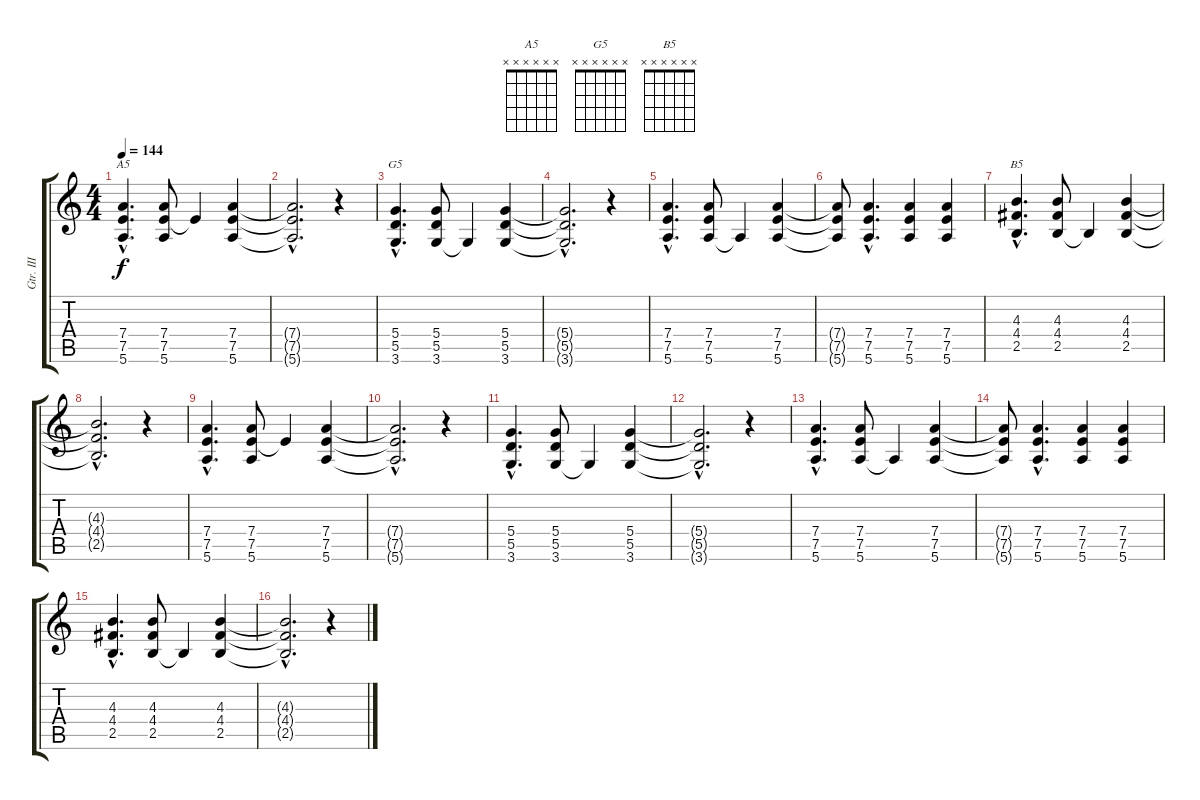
\track ("Gtr. III" "Gtr. III") {instrument overdrivenguitar}
\staff {score tabs}
\tuning (E4 B3 G3 D3 A2 E2) {hide}
\chord ("A5" x x x x x x) {firstfret 0}
\chord ("G5" x x x x x x) {firstfret 0}
\chord ("B5" x x x x x x) {firstfret 0}
\ts (4 4)
\tempo 144
\clef g2
\ks c
(7.4{hac} 7.5{hac} 5.6{hac}).4{d ch "A5" dy f} (7.4 7.5 5.6).8 7.5{t}.4 (7.4 7.5 5.6).4 |
(7.4{hac t} 7.5{hac t} 5.6{hac t}).2{d} r.4 |
(5.4{hac} 5.5{hac} 3.6{hac}).4{d ch "G5"} (5.4 5.5 3.6).8 3.6{t}.4 (5.4 5.5 3.6).4 |
(5.4{hac t} 5.5{hac t} 3.6{hac t}).2{d} r.4 |
(7.4{hac} 7.5{hac} 5.6{hac}).4{d} (7.4 7.5 5.6).8 5.6{t}.4 (7.4 7.5 5.6).4 |
(7.4{t} 7.5{t} 5.6{t}).8 (7.4{hac} 7.5{hac} 5.6{hac}).4{d} (7.4 7.5 5.6).4 (7.4 7.5 5.6).4 |
(4.3{hac} 4.4{hac} 2.5{hac}).4{d ch "B5"} (4.3 4.4 2.5).8 2.5{t}.4 (4.3 4.4 2.5).4 |
(4.3{hac t} 4.4{hac t} 2.5{hac t}).2{d} r.4 |
(7.4{hac} 7.5{hac} 5.6{hac}).4{d} (7.4 7.5 5.6).8 7.5{t}.4 (7.4 7.5 5.6).4 |
(7.4{hac t} 7.5{hac t} 5.6{hac t}).2{d} r.4 |
(5.4{hac} 5.5{hac} 3.6{hac}).4{d} (5.4 5.5 3.6).8 3.6{t}.4 (5.4 5.5 3.6).4 |
(5.4{hac t} 5.5{hac t} 3.6{hac t}).2{d} r.4 |
(7.4{hac} 7.5{hac} 5.6{hac}).4{d} (7.4 7.5 5.6).8 5.6{t}.4 (7.4 7.5 5.6).4 |
(7.4{t} 7.5{t} 5.6{t}).8 (7.4{hac} 7.5{hac} 5.6{hac}).4{d} (7.4 7.5 5.6).4 (7.4 7.5 5.6).4 |
(4.3{hac} 4.4{hac} 2.5{hac}).4{d} (4.3 4.4 2.5).8 2.5{t}.4 (4.3 4.4 2.5).4 |
(4.3{hac t} 4.4{hac t} 2.5{hac t}).2{d} r.4
